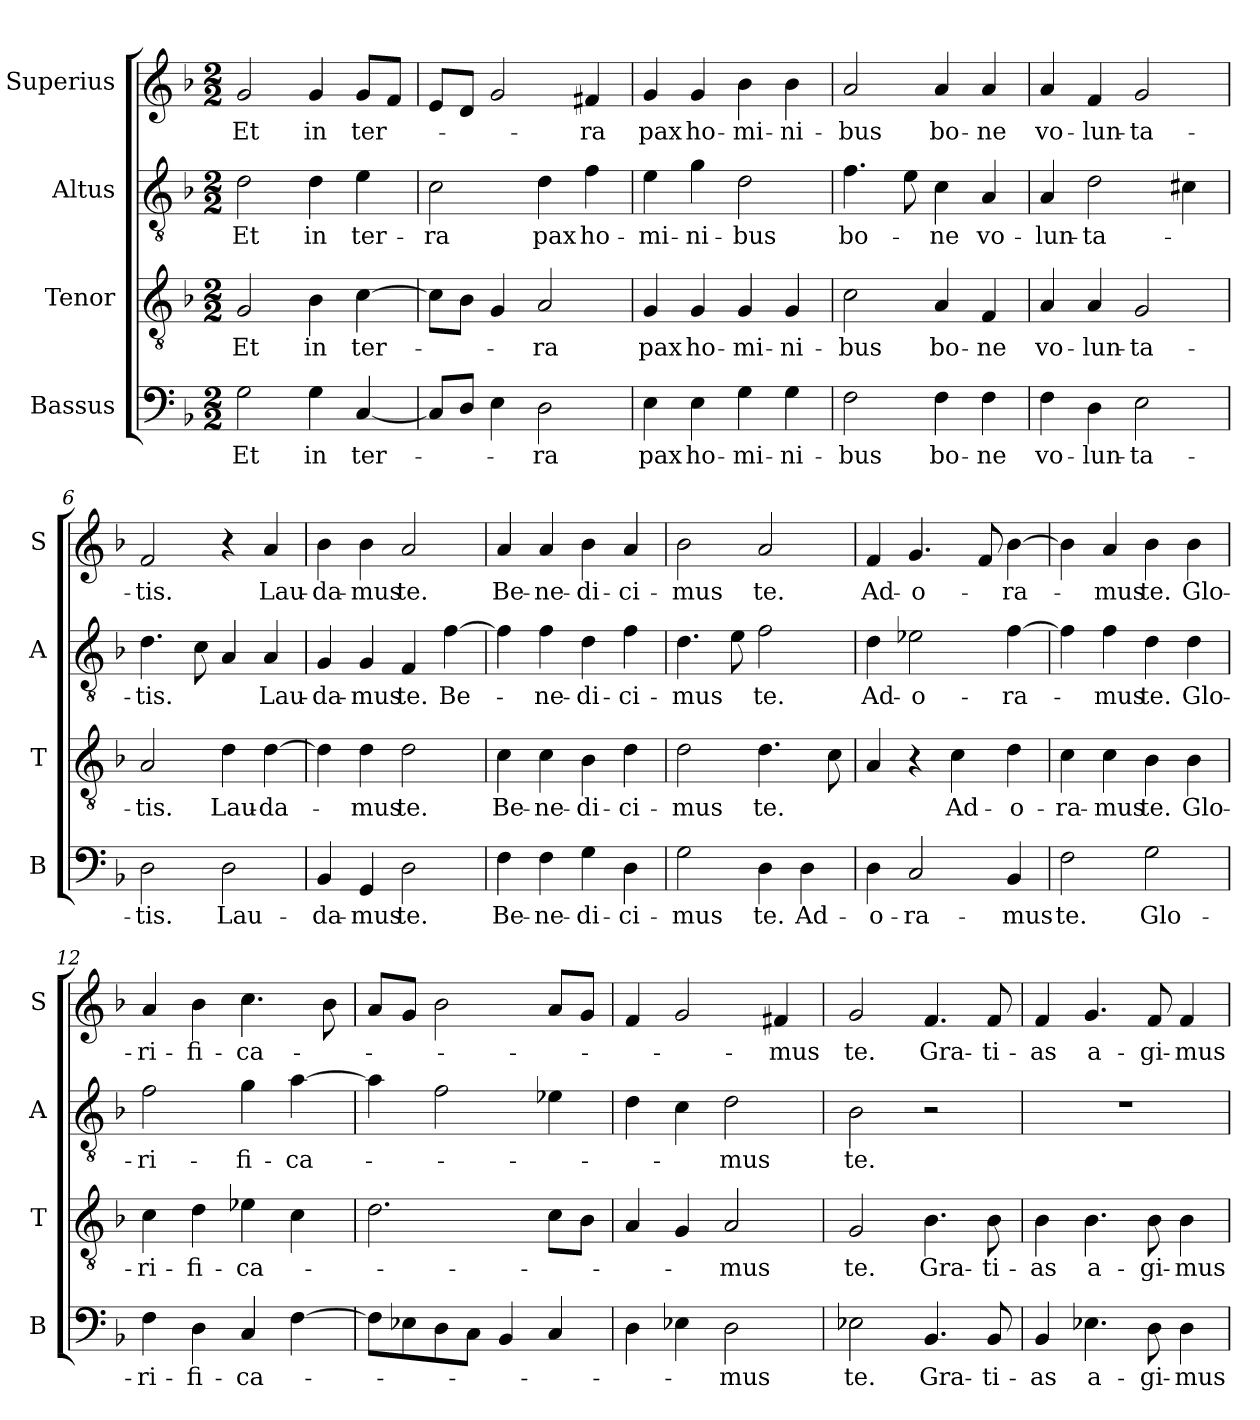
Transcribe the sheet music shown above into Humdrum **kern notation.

**kern	**text	**kern	**text	**kern	**text	**kern	**text
*part4	*part4	*part3	*part3	*part2	*part2	*part1	*part1
*staff4	*staff4	*staff3	*staff3	*staff2	*staff2	*staff1	*staff1
*I"Bassus	*	*I"Tenor	*	*I"Altus	*	*I"Superius	*
*I'B	*	*I'T	*	*I'A	*	*I'S	*
*clefF4	*	*clefGv2	*	*clefGv2	*	*clefG2	*
*k[b-]	*	*k[b-]	*	*k[b-]	*	*k[b-]	*
*M2/2	*	*M2/2	*	*M2/2	*	*M2/2	*
=1	=1	=1	=1	=1	=1	=1	=1
2G	Et	2G	Et	2d	Et	2g	Et
4G	in	4B-	in	4d	in	4g	in
[4C	ter-	[4c	ter-	4e	ter-	8gL	ter-
.	.	.	.	.	.	8fJ	.
=2	=2	=2	=2	=2	=2	=2	=2
8CL]	.	8cL]	.	2c	-ra	8eL	.
8DJ	.	8B-J	.	.	.	8dJ	.
4E	.	4G	.	.	.	2g	.
2D	-ra	2A	-ra	4d	pax	.	.
.	.	.	.	4f	ho-	4f#X	-ra
=3	=3	=3	=3	=3	=3	=3	=3
4E	pax	4G	pax	4e	-mi-	4g	pax
4E	ho-	4G	ho-	4g	-ni-	4g	ho-
4G	-mi-	4G	-mi-	2d	-bus	4b-	-mi-
4G	-ni-	4G	-ni-	.	.	4b-	-ni-
=4	=4	=4	=4	=4	=4	=4	=4
2F	-bus	2c	-bus	4.f	bo-	2a	-bus
.	.	.	.	8e	.	.	.
4F	bo-	4A	bo-	4c	-ne	4a	bo-
4F	-ne	4F	-ne	4A	vo-	4a	-ne
=5	=5	=5	=5	=5	=5	=5	=5
4F	vo-	4A	vo-	4A	-lun-	4a	vo-
4D	-lun-	4A	-lun-	2d	-ta-	4f	-lun-
2E	-ta-	2G	-ta-	.	.	2g	-ta-
.	.	.	.	4c#X	.	.	.
=6	=6	=6	=6	=6	=6	=6	=6
2D	-tis.	2A	-tis.	4.d	-tis.	2f	-tis.
.	.	.	.	8c	.	.	.
2D	Lau-	4d	Lau-	4A	.	4r	.
.	.	[4d	-da-	4A	Lau-	4a	Lau-
=7	=7	=7	=7	=7	=7	=7	=7
4BB-	-da-	4d]	.	4G	-da-	4b-	-da-
4GG	-mus	4d	-mus	4G	-mus	4b-	-mus
2D	te.	2d	te.	4F	te.	2a	te.
.	.	.	.	[4f	Be-	.	.
=8	=8	=8	=8	=8	=8	=8	=8
4F	Be-	4c	Be-	4f]	.	4a	Be-
4F	-ne-	4c	-ne-	4f	-ne-	4a	-ne-
4G	-di-	4B-	-di-	4d	-di-	4b-	-di-
4D	-ci-	4d	-ci-	4f	-ci-	4a	-ci-
=9	=9	=9	=9	=9	=9	=9	=9
2G	-mus	2d	-mus	4.d	-mus	2b-	-mus
.	.	.	.	8e	.	.	.
4D	te.	4.d	te.	2f	te.	2a	te.
4D	Ad-	.	.	.	.	.	.
.	.	8c	.	.	.	.	.
=10	=10	=10	=10	=10	=10	=10	=10
4D	-o-	4A	.	4d	Ad-	4f	Ad-
2C	-ra-	4r	.	2e-i	-o-	4.g	-o-
.	.	4c	Ad-	.	.	.	.
.	.	.	.	.	.	8f	.
4BB-	-mus	4d	-o-	[4f	-ra-	[4b-	-ra-
=11	=11	=11	=11	=11	=11	=11	=11
2F	te.	4c	-ra-	4f]	.	4b-]	.
.	.	4c	-mus	4f	-mus	4a	-mus
2G	Glo-	4B-	te.	4d	te.	4b-	te.
.	.	4B-	Glo-	4d	Glo-	4b-	Glo-
=12	=12	=12	=12	=12	=12	=12	=12
4F	-ri-	4c	-ri-	2f	-ri-	4a	-ri-
4D	-fi-	4d	-fi-	.	.	4b-	-fi-
4C	-ca-	4e-X	-ca-	4g	-fi-	4.cc	-ca-
[4F	.	4c	.	[4a	-ca-	.	.
.	.	.	.	.	.	8b-	.
=13	=13	=13	=13	=13	=13	=13	=13
8FL]	.	2.d	.	4a]	.	8aL	.
8E-X	.	.	.	.	.	8gJ	.
8D	.	.	.	2f	.	2b-	.
8CJ	.	.	.	.	.	.	.
4BB-	.	.	.	.	.	.	.
4C	.	8cL	.	4e-X	.	8aL	.
.	.	8B-J	.	.	.	8gJ	.
=14	=14	=14	=14	=14	=14	=14	=14
4D	.	4A	.	4d	.	4f	.
4E-X	.	4G	.	4c	.	2g	.
2D	-mus	2A	-mus	2d	-mus	.	.
.	.	.	.	.	.	4f#X	-mus
=15	=15	=15	=15	=15	=15	=15	=15
2E-X	te.	2G	te.	2B-	te.	2g	te.
4.BB-	Gra-	4.B-	Gra-	2r	.	4.f	Gra-
8BB-	-ti-	8B-	-ti-	.	.	8f	-ti-
=16	=16	=16	=16	=16	=16	=16	=16
4BB-	-as	4B-	-as	1r	.	4f	-as
4.E-X	a-	4.B-	a-	.	.	4.g	a-
8D	-gi-	8B-	-gi-	.	.	8f	-gi-
4D	-mus	4B-	-mus	.	.	4f	-mus
=	=	=	=	=	=	=	=
*-	*-	*-	*-	*-	*-	*-	*-
